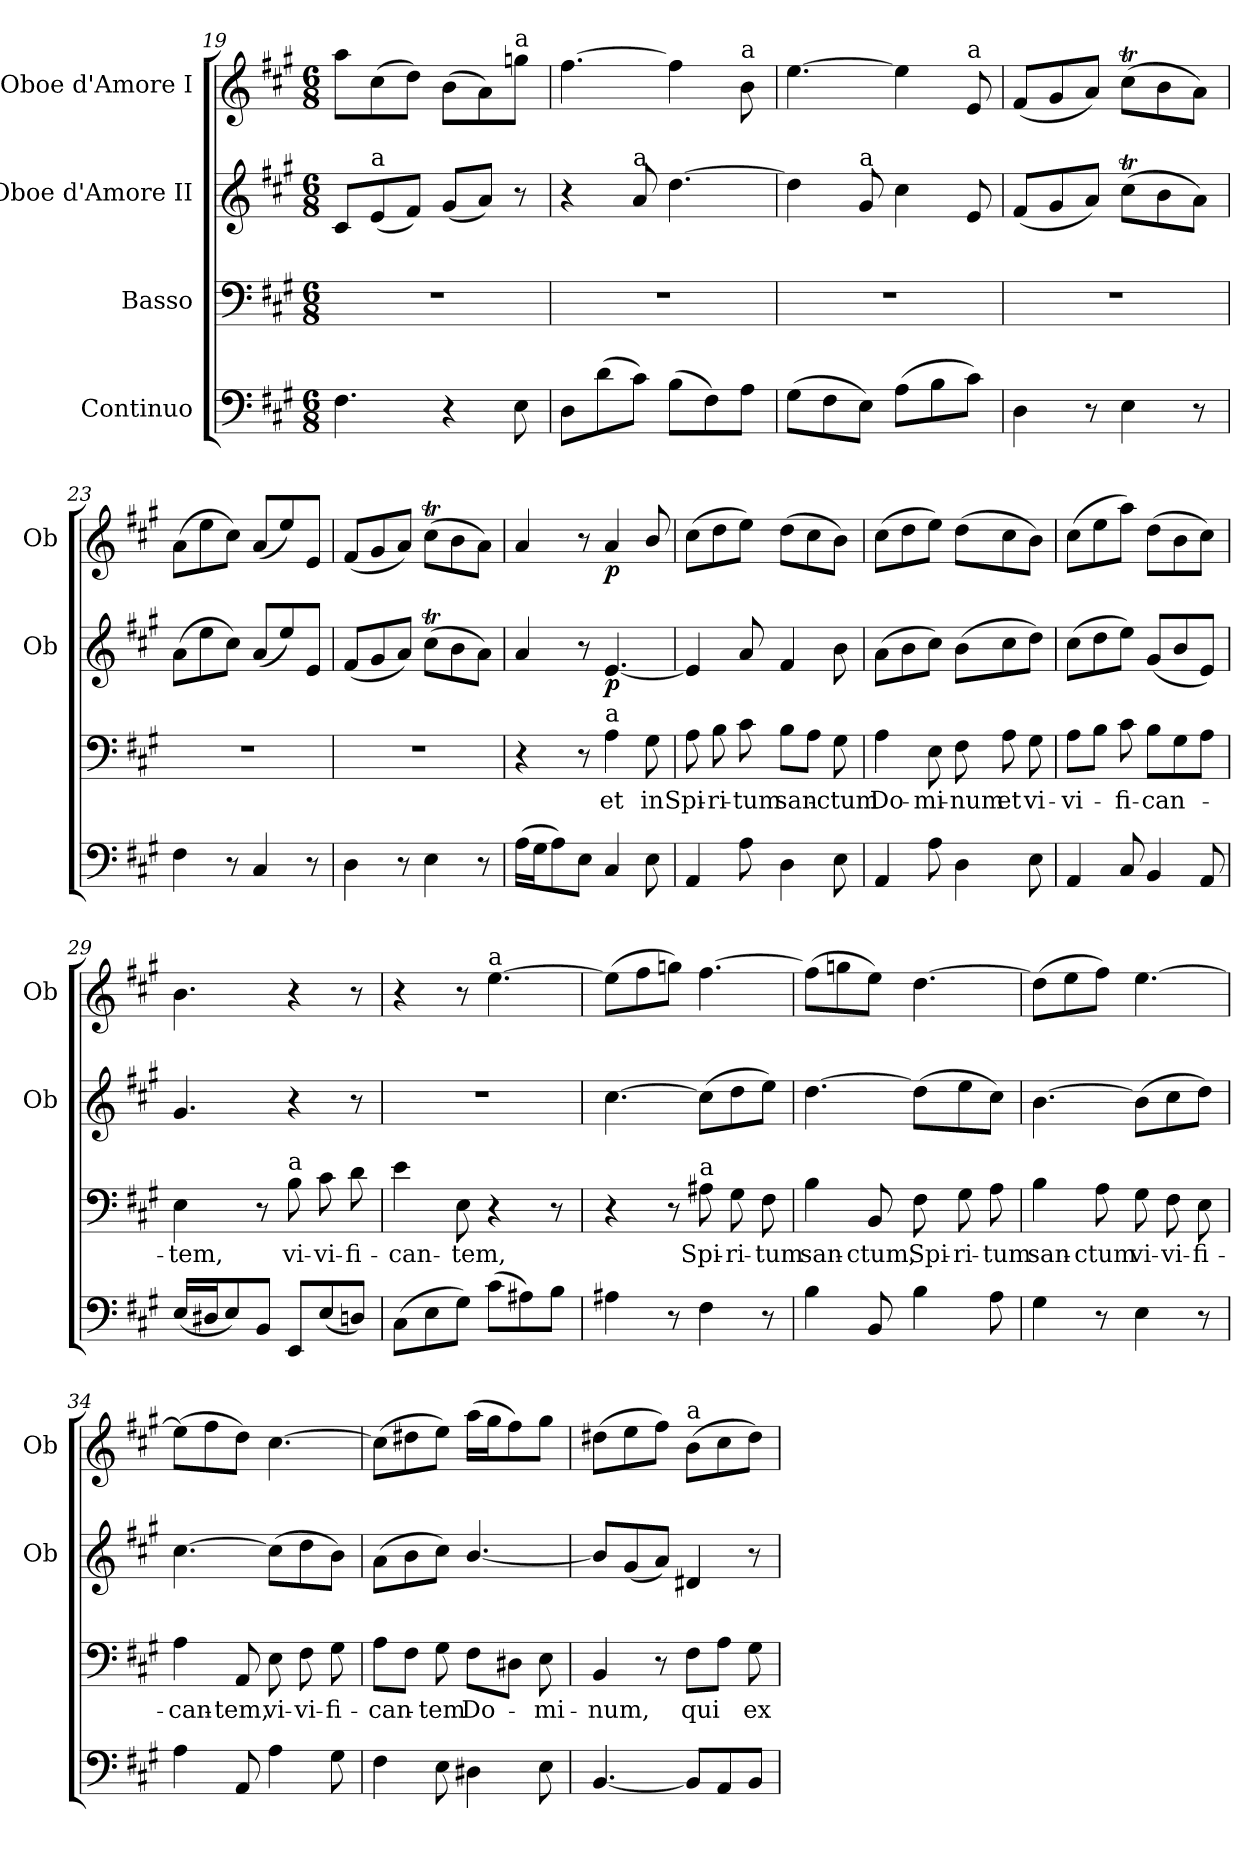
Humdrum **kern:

**kern	**kern	**text	**kern	**dynam	**kern	**dynam
*part4	*part3	*part3	*part2	*part2	*part1	*part1
*staff4	*staff3	*staff3	*staff2	*staff2	*staff1	*staff1
*I"Continuo	*I"Basso	*	*I"Oboe d'Amore II	*	*I"Oboe d'Amore I	*
*	*	*	*I'Ob	*	*I'Ob	*
*clefF4	*clefF4	*	*clefG2	*	*clefG2	*
*k[f#c#g#]	*k[f#c#g#]	*	*k[f#c#g#]	*	*k[f#c#g#]	*
*M6/8	*M6/8	*	*M6/8	*	*M6/8	*
=19	=19	=19	=19	=19	=19	=19
4.F#\	2.r	.	8c#/L	.	8aa\L	.
!	!	!	!LO:TX:a:t=a	!	!	!
.	.	.	(8e/	.	(8cc#\	.
.	.	.	8f#/J)	.	8dd\J)	.
4r	.	.	(8g#/L	.	(8b\L	.
.	.	.	8a/J)	.	8a\)	.
!	!	!	!	!	!LO:TX:a:t=a	!
8E\	.	.	8r	.	8ggn\J	.
=20	=20	=20	=20	=20	=20	=20
8D\L	2.r	.	4r	.	[4.ff#\	.
(8d\	.	.	.	.	.	.
!	!	!	!LO:TX:a:t=a	!	!	!
8c#\J)	.	.	8a/	.	.	.
(8B\L	.	.	[4.dd\	.	4ff#\]	.
8F#\)	.	.	.	.	.	.
!	!	!	!	!	!LO:TX:a:t=a	!
8A\J	.	.	.	.	8b\	.
=21	=21	=21	=21	=21	=21	=21
(8G#\L	2.r	.	4dd\]	.	[4.ee\	.
8F#\	.	.	.	.	.	.
!	!	!	!LO:TX:a:t=a	!	!	!
8E\J)	.	.	8g#/	.	.	.
(8A\L	.	.	4cc#\	.	4ee\]	.
8B\	.	.	.	.	.	.
!	!	!	!	!	!LO:TX:a:t=a	!
8c#\J)	.	.	8e/	.	8e/	.
=22	=22	=22	=22	=22	=22	=22
4D\	2.r	.	(8f#/L	.	(8f#/L	.
.	.	.	8g#/	.	8g#/	.
8r	.	.	8a/J)	.	8a/J)	.
4E\	.	.	(8cc#t\L	.	(8cc#t\L	.
.	.	.	8b\	.	8b\	.
8r	.	.	8a\J)	.	8a\J)	.
=23	=23	=23	=23	=23	=23	=23
4F#\	2.r	.	(8a\L	.	(8a\L	.
.	.	.	8ee\	.	8ee\	.
8r	.	.	8cc#\J)	.	8cc#\J)	.
4C#/	.	.	(8a/L	.	(8a/L	.
.	.	.	8ee/)	.	8ee/)	.
8r	.	.	8e/J	.	8e/J	.
=24	=24	=24	=24	=24	=24	=24
4D\	2.r	.	(8f#/L	.	(8f#/L	.
.	.	.	8g#/	.	8g#/	.
8r	.	.	8a/J)	.	8a/J)	.
4E\	.	.	(8cc#t\L	.	(8cc#t\L	.
.	.	.	8b\	.	8b\	.
8r	.	.	8a\J)	.	8a\J)	.
=25	=25	=25	=25	=25	=25	=25
(16A\LL	4r	.	4a/	.	4a/	.
16G#\J	.	.	.	.	.	.
8A\)	.	.	.	.	.	.
8E\J	8r	.	8r	.	8r	.
!	!LO:TX:a:t=a	!	!	!	!	!
!	!	!	!	!LO:DY:b	!	!LO:DY:b
4C#/	4A\	et	[4.e/	p	4a/	p
8E\	8G#\	in	.	.	8b/	.
=26	=26	=26	=26	=26	=26	=26
4AA/	8A\	Spi-	4e/]	.	(8cc#\L	.
.	8B\	-ri-	.	.	8dd\	.
8A\	8c#\	-tum	8a/	.	8ee\J)	.
4D\	8B\L	san-	4f#/	.	(8dd\L	.
.	8A\J	.	.	.	8cc#\	.
8E\	8G#\	-ctum	8b\	.	8b\J)	.
=27	=27	=27	=27	=27	=27	=27
4AA/	4A\	Do-	(8a\L	.	(8cc#\L	.
.	.	.	8b\	.	8dd\	.
8A\	8E\	-mi-	8cc#\J)	.	8ee\J)	.
4D\	8F#\	-num	(8b\L	.	(8dd\L	.
.	8A\	et	8cc#\	.	8cc#\	.
8E\	8G#\	vi-	8dd\J)	.	8b\J)	.
=28	=28	=28	=28	=28	=28	=28
4AA/	8A\L	-vi-	(8cc#\L	.	(8cc#\L	.
.	8B\J	.	8dd\	.	8ee\	.
8C#/	8c#\	-fi-	8ee\J)	.	8aa\J)	.
4BB/	8B\L	-can-	(8g#/L	.	(8dd\L	.
.	8G#\	.	8b/	.	8b\	.
8AA/	8A\J	.	8e/J)	.	8cc#\J)	.
=29	=29	=29	=29	=29	=29	=29
(16E/LL	4E\	-tem,	4.g#/	.	4.b\	.
16D#X/J	.	.	.	.	.	.
8E/)	.	.	.	.	.	.
8BB/J	8r	.	.	.	.	.
!	!LO:TX:a:t=a	!	!	!	!	!
8EE/L	8B\	vi-	4r	.	4r	.
(8E/	8c#\	-vi-	.	.	.	.
8Dn/J)	8d\	-fi-	8r	.	8r	.
=30	=30	=30	=30	=30	=30	=30
(8C#\L	4e\	-can-	2.r	.	4r	.
8E\	.	.	.	.	.	.
8G#\J)	8E\	-tem,	.	.	8r	.
!	!	!	!	!	!LO:TX:a:t=a	!
(8c#\L	4r	.	.	.	[4.ee\	.
8A#X\)	.	.	.	.	.	.
8B\J	8r	.	.	.	.	.
=31	=31	=31	=31	=31	=31	=31
4A#X\	4r	.	[4.cc#\	.	(8ee\L]	.
.	.	.	.	.	8ff#\	.
8r	8r	.	.	.	8ggn\J)	.
!	!LO:TX:a:t=a	!	!	!	!	!
4F#\	8A#X\	Spi-	(8cc#\L]	.	[4.ff#\	.
.	8G#\	-ri-	8dd\	.	.	.
8r	8F#\	-tum	8ee\J)	.	.	.
=32	=32	=32	=32	=32	=32	=32
4B\	4B\	san-	[4.dd\	.	(8ff#\L]	.
.	.	.	.	.	8ggn\	.
8BB/	8BB/	-ctum,	.	.	8ee\J)	.
4B\	8F#\	Spi-	(8dd\L]	.	[4.dd\	.
.	8G#\	-ri-	8ee\	.	.	.
8A\	8A\	-tum	8cc#\J)	.	.	.
=33	=33	=33	=33	=33	=33	=33
4G#\	4B\	san-	[4.b\	.	(8dd\L]	.
.	.	.	.	.	8ee\	.
8r	8A\	-ctum	.	.	8ff#\J)	.
4E\	8G#\	vi-	(8b\L]	.	[4.ee\	.
.	8F#\	-vi-	8cc#\	.	.	.
8r	8E\	-fi-	8dd\J)	.	.	.
=34	=34	=34	=34	=34	=34	=34
4A\	4A\	-can-	[4.cc#\	.	(8ee\L]	.
.	.	.	.	.	8ff#\	.
8AA/	8AA/	-tem,	.	.	8dd\J)	.
4A\	8E\	vi-	(8cc#\L]	.	[4.cc#\	.
.	8F#\	-vi-	8dd\	.	.	.
8G#\	8G#\	-fi-	8b\J)	.	.	.
=35	=35	=35	=35	=35	=35	=35
4F#\	8A\L	-can-	(8a\L	.	(8cc#\L]	.
.	8F#\J	.	8b\	.	8dd#X\	.
8E\	8G#\	-tem	8cc#\J)	.	8ee\J)	.
4D#X\	8F#\L	Do-	[4.b/	.	(16aa\LL	.
.	.	.	.	.	16gg#\J	.
.	8D#X\J	.	.	.	8ff#\)	.
8E\	8E\	-mi-	.	.	8gg#\J	.
=36	=36	=36	=36	=36	=36	=36
[4.BB/	4BB/	-num,	8b/L]	.	(8dd#X\L	.
.	.	.	(8g#/	.	8ee\	.
.	8r	.	8a/J)	.	8ff#\J)	.
!	!	!	!	!	!LO:TX:a:t=a	!
8BB/L]	8F#\L	qui	4d#X/	.	(8b\L	.
8AA/	8A\J	.	.	.	8cc#\	.
8BB/J	8G#\	ex	8r	.	8dd#\J)	.
=	=	=	=	=	=	=
*-	*-	*-	*-	*-	*-	*-
